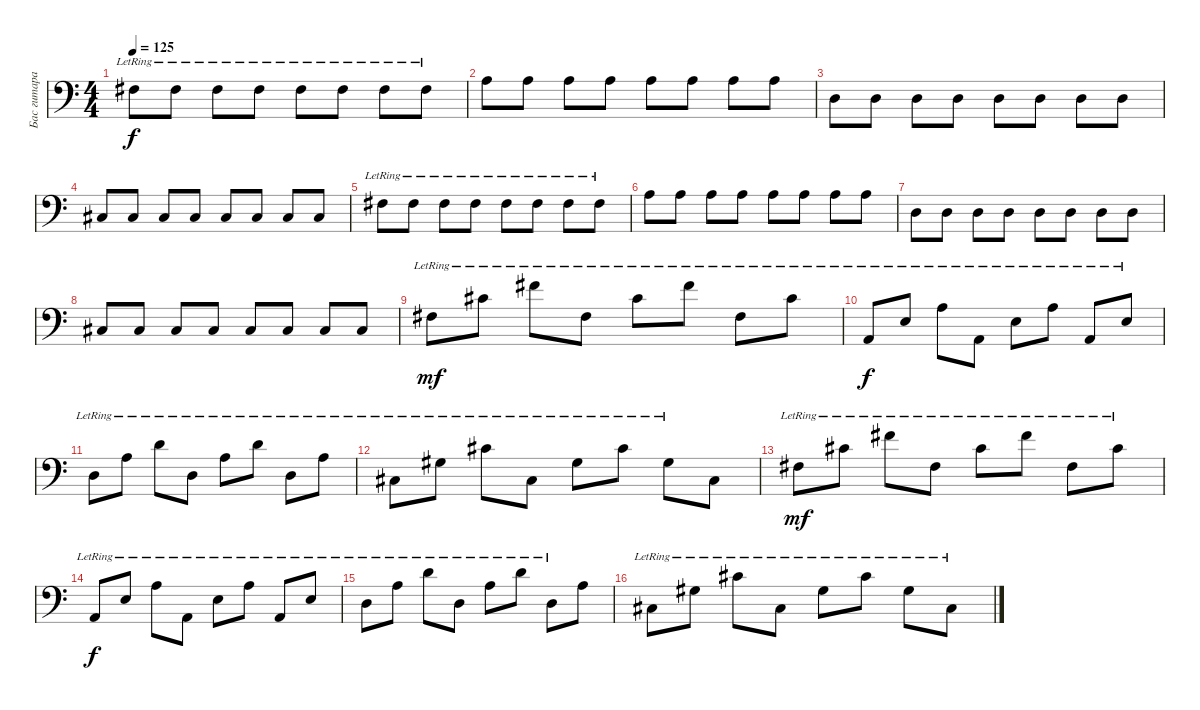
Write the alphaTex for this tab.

\track ("Бас гитара" "Бас гитара") {instrument electricbassfinger}
\staff {score}
\tuning (G2 D2 A1 E1) {hide}
\ts (4 4)
\tempo 125
\clef f4
\ks c
9.3{lr}.8{dy f} 9.3{lr}.8 9.3{lr}.8 9.3{lr}.8 9.3{lr}.8 9.3{lr}.8 9.3{lr}.8 9.3{lr}.8 |
12.3.8 12.3.8 12.3.8 12.3.8 12.3.8 12.3.8 12.3.8 12.3.8 |
5.3.8 5.3.8 5.3.8 5.3.8 5.3.8 5.3.8 5.3.8 5.3.8 |
4.3.8 4.3.8 4.3.8 4.3.8 4.3.8 4.3.8 4.3.8 4.3.8 |
9.3{lr}.8 9.3{lr}.8 9.3{lr}.8 9.3{lr}.8 9.3{lr}.8 9.3{lr}.8 9.3{lr}.8 9.3{lr}.8 |
12.3.8 12.3.8 12.3.8 12.3.8 12.3.8 12.3.8 12.3.8 12.3.8 |
5.3.8 5.3.8 5.3.8 5.3.8 5.3.8 5.3.8 5.3.8 5.3.8 |
4.3.8 4.3.8 4.3.8 4.3.8 4.3.8 4.3.8 4.3.8 4.3.8 |
9.3{lr}.8{dy mf} 11.2{lr}.8 11.1{lr}.8 9.3{lr}.8 11.2{lr}.8 11.1{lr}.8 9.3{lr}.8 11.2{lr}.8 |
5.4{lr}.8{dy f} 7.3{lr}.8 7.2{lr}.8 5.4{lr}.8 7.3{lr}.8 7.2{lr}.8 5.4{lr}.8 7.3{lr}.8 |
5.3{lr}.8 7.2{lr}.8 7.1{lr}.8 5.3{lr}.8 7.2{lr}.8 7.1{lr}.8 5.3{lr}.8 7.2{lr}.8 |
4.3{lr}.8 6.2{lr}.8 6.1{lr}.8 4.3{lr}.8 6.2{lr}.8 6.1{lr}.8 6.2{lr}.8 4.3.8 |
9.3{lr}.8{dy mf} 11.2{lr}.8 11.1{lr}.8 9.3{lr}.8 11.2{lr}.8 11.1{lr}.8 9.3{lr}.8 11.2{lr}.8 |
5.4{lr}.8{dy f} 7.3{lr}.8 7.2{lr}.8 5.4{lr}.8 7.3{lr}.8 7.2{lr}.8 5.4{lr}.8 7.3{lr}.8 |
5.3{lr}.8 7.2{lr}.8 7.1{lr}.8 5.3{lr}.8 7.2{lr}.8 7.1{lr}.8 5.3{lr}.8 7.2.8 |
4.3{lr}.8 6.2{lr}.8 6.1{lr}.8 4.3{lr}.8 6.2{lr}.8 6.1{lr}.8 6.2{lr}.8 4.3{lr}.8
